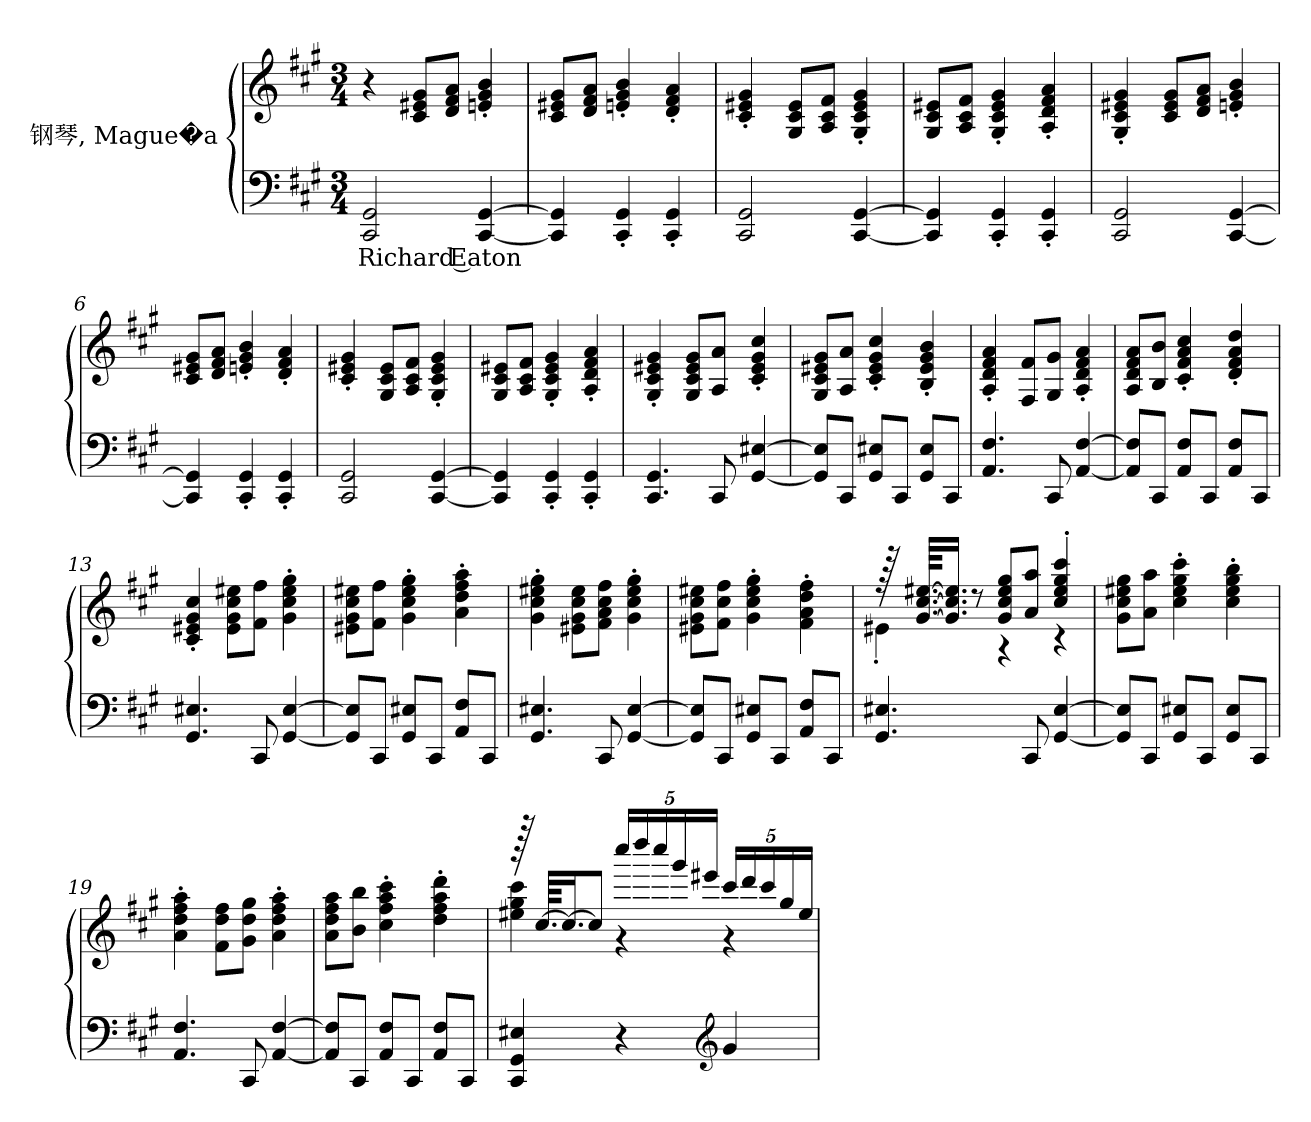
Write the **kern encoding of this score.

**kern	**text	**kern
*part1	*part1	*part1
*staff2	*staff2	*staff1
*I"钢琴, Mague�a	*	*
*clefF4	*	*clefG2
*k[f#c#g#]	*	*k[f#c#g#]
*M3/4	*	*M3/4
*MM120	*	*MM120
=1	=1	=1
2CC#/ 2GG#/	Richard Eaton	4r
.	.	8c#/ 8e#X/ 8g#/L
.	.	8d/ 8f#/ 8a/J
[4CC#/ [4GG#/	.	4en/' 4g#/' 4b/'
=2	=2	=2
4CC#/] 4GG#/]	.	8c#/ 8e#X/ 8g#/L
.	.	8d/ 8f#/ 8a/J
4CC#/' 4GG#/'	.	4en/' 4g#/' 4b/'
4CC#/' 4GG#/'	.	4d/' 4f#/' 4a/'
=3	=3	=3
2CC#/ 2GG#/	.	4c#/' 4e#X/' 4g#/'
.	.	8G#/ 8c#/ 8e#/L
.	.	8A/ 8c#/ 8f#/J
[4CC#/ [4GG#/	.	4G#/' 4c#/' 4e#/' 4g#/'
=4	=4	=4
4CC#/] 4GG#/]	.	8G#/ 8c#/ 8e#X/L
.	.	8A/ 8c#/ 8f#/J
4CC#/' 4GG#/'	.	4G#/' 4c#/' 4e#/' 4g#/'
4CC#/' 4GG#/'	.	4A/' 4d/' 4f#/' 4a/'
=5	=5	=5
2CC#/ 2GG#/	.	4G#/' 4c#/' 4e#X/' 4g#/'
.	.	8c#/ 8e#/ 8g#/L
.	.	8d/ 8f#/ 8a/J
[4CC#/ [4GG#/	.	4en/' 4g#/' 4b/'
=6	=6	=6
4CC#/] 4GG#/]	.	8c#/ 8e#X/ 8g#/L
.	.	8d/ 8f#/ 8a/J
4CC#/' 4GG#/'	.	4en/' 4g#/' 4b/'
4CC#/' 4GG#/'	.	4d/' 4f#/' 4a/'
!!LO:LB:g=z
=7	=7	=7
2CC#/ 2GG#/	.	4c#/' 4e#X/' 4g#/'
.	.	8G#/ 8c#/ 8e#/L
.	.	8A/ 8c#/ 8f#/J
[4CC#/ [4GG#/	.	4G#/' 4c#/' 4e#/' 4g#/'
=8	=8	=8
4CC#/] 4GG#/]	.	8G#/ 8c#/ 8e#X/L
.	.	8A/ 8c#/ 8f#/J
4CC#/' 4GG#/'	.	4G#/' 4c#/' 4e#/' 4g#/'
4CC#/' 4GG#/'	.	4A/' 4d/' 4f#/' 4a/'
=9	=9	=9
4.CC#/ 4.GG#/	.	4G#/' 4c#/' 4e#X/' 4g#/'
.	.	8G#/ 8c#/ 8e#/ 8g#/L
8CC#/	.	8A/ 8a/J
[4GG#/ [4E#X/	.	4c#/' 4e#/' 4g#/' 4cc#/'
=10	=10	=10
8GG#/] 8E#/]L	.	8G#/ 8c#/ 8e#X/ 8g#/L
8CC#/J	.	8A/ 8a/J
8GG#/ 8E#X/L	.	4c#/' 4e#/' 4g#/' 4cc#/'
8CC#/J	.	.
8GG#/ 8E#/L	.	4B/' 4e#/' 4g#/' 4b/'
8CC#/J	.	.
=11	=11	=11
4.AA/ 4.F#/	.	4A/' 4d/' 4f#/' 4a/'
.	.	8F#/ 8f#/L
8CC#/	.	8G#/ 8g#/J
[4AA/ [4F#/	.	4A/' 4d/' 4f#/' 4a/'
=12	=12	=12
8AA/] 8F#/]L	.	8A/ 8d/ 8f#/ 8a/L
8CC#/J	.	8B/ 8b/J
8AA/ 8F#/L	.	4c#/' 4f#/' 4a/' 4cc#/'
8CC#/J	.	.
8AA/ 8F#/L	.	4d/' 4f#/' 4a/' 4dd/'
8CC#/J	.	.
!!LO:LB:g=z
=13	=13	=13
4.GG#/ 4.E#X/	.	4c#/' 4e#X/' 4g#/' 4cc#/'
.	.	8e#\ 8g#\ 8cc#\ 8ee#X\L
8CC#/	.	8f#\ 8ff#\J
[4GG#/ [4E#/	.	4g#\' 4cc#\' 4ee#\' 4gg#\'
=14	=14	=14
8GG#/] 8E#/]L	.	8e#X\ 8g#\ 8cc#\ 8ee#X\L
8CC#/J	.	8f#\ 8ff#\J
8GG#/ 8E#X/L	.	4g#\' 4cc#\' 4ee#\' 4gg#\'
8CC#/J	.	.
8AA/ 8F#/L	.	4a\' 4dd\' 4ff#\' 4aa\'
8CC#/J	.	.
=15	=15	=15
4.GG#/ 4.E#X/	.	4g#\' 4cc#\' 4ee#X\' 4gg#\'
.	.	8e#X\ 8g#\ 8cc#\ 8ee#\L
8CC#/	.	8f#\ 8a\ 8cc#\ 8ff#\J
[4GG#/ [4E#/	.	4g#\' 4cc#\' 4ee#\' 4gg#\'
=16	=16	=16
8GG#/] 8E#/]L	.	8e#X\ 8g#\ 8cc#\ 8ee#X\L
8CC#/J	.	8f#\ 8cc#\ 8ff#\J
8GG#/ 8E#X/L	.	4g#\' 4cc#\' 4ee#\' 4gg#\'
8CC#/J	.	.
8AA/ 8F#/L	.	4f#\' 4a\' 4dd\' 4ff#\'
8CC#/J	.	.
=17	=17	=17
*	*	*^
4.GG#/ 4.E#X/	.	128r	4e#X'\
.	.	[64.g#/ [64.cc#/ [64.ee#X/KKLL	.
.	.	16.g#/] 16.cc#/] 16.ee#/]JJ	.
.	.	8r	.
.	.	8g#/ 8cc#/ 8ee#/ 8gg#/L	4r
8CC#/	.	8a/ 8aa/J	.
[4GG#/ [4E#/	.	4cc#/' 4ee#/' 4gg#/' 4ccc#/'	4r
*	*	*v	*v
!!LO:LB:g=z
=18	=18	=18
8GG#/] 8E#/]L	.	8g#\ 8cc#\ 8ee#X\ 8gg#\L
8CC#/J	.	8a\ 8aa\J
8GG#/ 8E#X/L	.	4cc#\' 4ee#\' 4gg#\' 4ccc#\'
8CC#/J	.	.
8GG#/ 8E#/L	.	4cc#\' 4ee#\' 4gg#\' 4bb\'
8CC#/J	.	.
=19	=19	=19
4.AA/ 4.F#/	.	4a\' 4dd\' 4ff#\' 4aa\'
.	.	8f#\ 8dd\ 8ff#\L
8CC#/	.	8g#\ 8dd\ 8gg#\J
[4AA/ [4F#/	.	4a\' 4dd\' 4ff#\' 4aa\'
=20	=20	=20
8AA/] 8F#/]L	.	8a\ 8dd\ 8ff#\ 8aa\L
8CC#/J	.	8b\ 8bb\J
8AA/ 8F#/L	.	4cc#\' 4ff#\' 4aa\' 4ccc#\'
8CC#/J	.	.
8AA/ 8F#/L	.	4dd\' 4ff#\' 4aa\' 4ddd\'
8CC#/J	.	.
=21	=21	=21
*	*	*^
4CC#/ 4GG#/ 4E#X/	.	128r	4ee#X\ 4gg#\ 4ccc#\
.	.	[64.cc#/KKLL	.
.	.	16.cc#/J_	.
.	.	8cc#/J]	.
*	*	*Xbrackettup	*
4r	.	20cccc#/LL	4r
.	.	20dddd/	.
.	.	20cccc#/	.
.	.	20ggg#/	.
.	.	20eee#X/JJ	.
*clefG2	*	*	*
4g#/	.	20ccc#/LL	4r
.	.	20ddd/	.
.	.	20ccc#/	.
.	.	20gg#/	.
.	.	20ee#/JJ	.
*	*	*v	*v
=	=	=
*-	*-	*-
